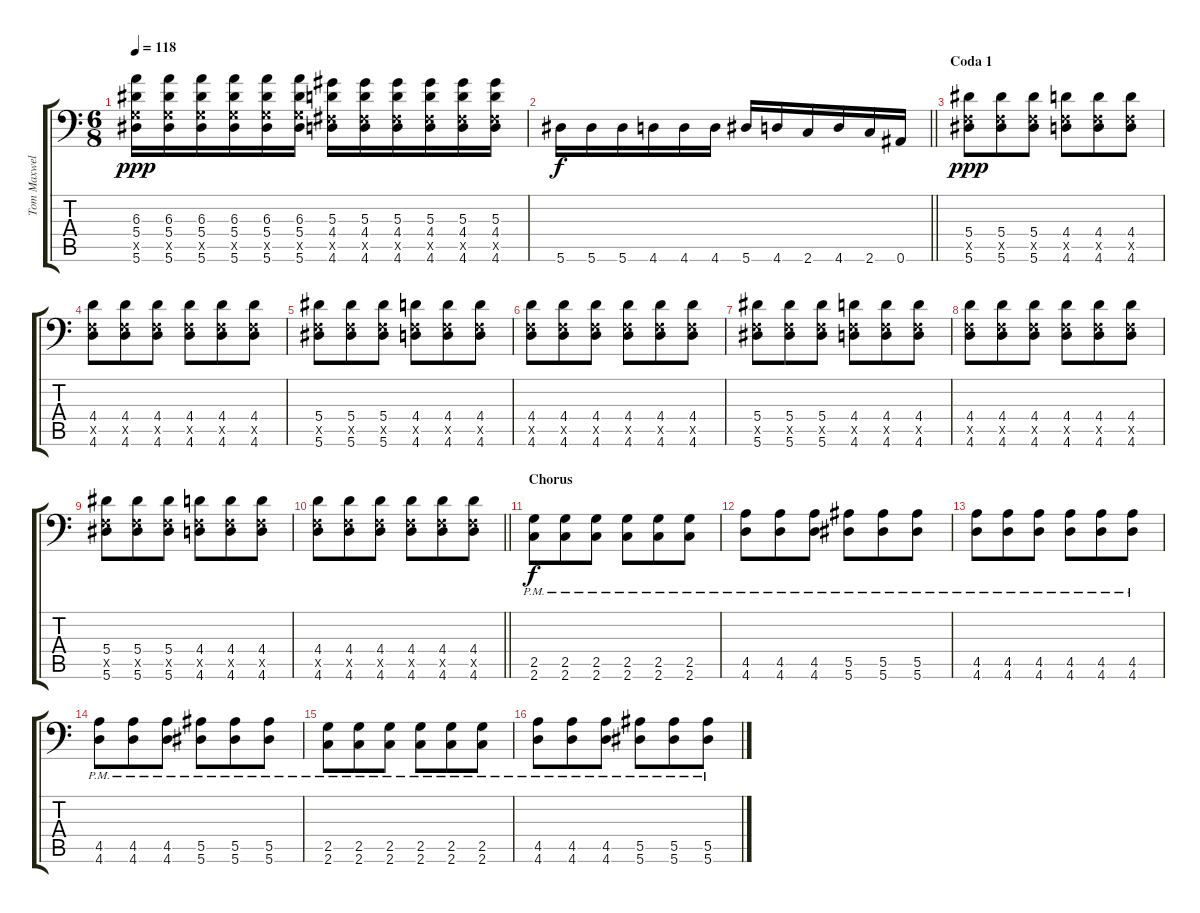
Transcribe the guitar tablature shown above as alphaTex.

\track ("Tom Maxwell [Lead]" "Tom Maxwel") {instrument distortionguitar}
\staff {score tabs}
\tuning (C4 G3 Eb3 Bb2 F2 Bb1) {hide}
\ts (6 8)
\tempo 118
\clef f4
\ks c
(6.3 5.4 2.5{x} 5.6).16{dy ppp} (6.3 5.4 2.5{x} 5.6).16 (6.3 5.4 2.5{x} 5.6).16 (6.3 5.4 2.5{x} 5.6).16 (6.3 5.4 2.5{x} 5.6).16 (6.3 5.4 2.5{x} 5.6).16 (5.3 4.4 1.5{x} 4.6).16 (5.3 4.4 1.5{x} 4.6).16 (5.3 4.4 1.5{x} 4.6).16 (5.3 4.4 1.5{x} 4.6).16 (5.3 4.4 1.5{x} 4.6).16 (5.3 4.4 1.5{x} 4.6).16 |
\barLineRight lightlight
5.6.16{dy f} 5.6.16 5.6.16 4.6.16 4.6.16 4.6.16 5.6.16 4.6.16 2.6.16 4.6.16 2.6.16 0.6.16 |
\section ("" "Coda 1")
(5.4 0.5{x} 5.6).8{dy ppp} (5.4 0.5{x} 5.6).8 (5.4 0.5{x} 5.6).8 (4.4 0.5{x} 4.6).8 (4.4 0.5{x} 4.6).8 (4.4 0.5{x} 4.6).8 |
(4.4 0.5{x} 4.6).8 (4.4 0.5{x} 4.6).8 (4.4 0.5{x} 4.6).8 (4.4 0.5{x} 4.6).8 (4.4 0.5{x} 4.6).8 (4.4 0.5{x} 4.6).8 |
(5.4 0.5{x} 5.6).8 (5.4 0.5{x} 5.6).8 (5.4 0.5{x} 5.6).8 (4.4 0.5{x} 4.6).8 (4.4 0.5{x} 4.6).8 (4.4 0.5{x} 4.6).8 |
(4.4 0.5{x} 4.6).8 (4.4 0.5{x} 4.6).8 (4.4 0.5{x} 4.6).8 (4.4 0.5{x} 4.6).8 (4.4 0.5{x} 4.6).8 (4.4 0.5{x} 4.6).8 |
(5.4 0.5{x} 5.6).8 (5.4 0.5{x} 5.6).8 (5.4 0.5{x} 5.6).8 (4.4 0.5{x} 4.6).8 (4.4 0.5{x} 4.6).8 (4.4 0.5{x} 4.6).8 |
(4.4 0.5{x} 4.6).8 (4.4 0.5{x} 4.6).8 (4.4 0.5{x} 4.6).8 (4.4 0.5{x} 4.6).8 (4.4 0.5{x} 4.6).8 (4.4 0.5{x} 4.6).8 |
(5.4 0.5{x} 5.6).8 (5.4 0.5{x} 5.6).8 (5.4 0.5{x} 5.6).8 (4.4 0.5{x} 4.6).8 (4.4 0.5{x} 4.6).8 (4.4 0.5{x} 4.6).8 |
\barLineRight lightlight
(4.4 0.5{x} 4.6).8 (4.4 0.5{x} 4.6).8 (4.4 0.5{x} 4.6).8 (4.4 0.5{x} 4.6).8 (4.4 0.5{x} 4.6).8 (4.4 0.5{x} 4.6).8 |
\section ("" "Chorus")
(2.5{pm} 2.6{pm}).8{dy f} (2.5{pm} 2.6{pm}).8 (2.5{pm} 2.6{pm}).8 (2.5{pm} 2.6{pm}).8 (2.5{pm} 2.6{pm}).8 (2.5{pm} 2.6{pm}).8 |
(4.5{pm} 4.6{pm}).8 (4.5{pm} 4.6{pm}).8 (4.5{pm} 4.6{pm}).8 (5.5{pm} 5.6{pm}).8 (5.5{pm} 5.6{pm}).8 (5.5{pm} 5.6{pm}).8 |
(4.5{pm} 4.6{pm}).8 (4.5{pm} 4.6{pm}).8 (4.5{pm} 4.6{pm}).8 (4.5{pm} 4.6{pm}).8 (4.5{pm} 4.6{pm}).8 (4.5{pm} 4.6{pm}).8 |
(4.5{pm} 4.6{pm}).8 (4.5{pm} 4.6{pm}).8 (4.5{pm} 4.6{pm}).8 (5.5{pm} 5.6{pm}).8 (5.5{pm} 5.6{pm}).8 (5.5{pm} 5.6{pm}).8 |
(2.5{pm} 2.6{pm}).8 (2.5{pm} 2.6{pm}).8 (2.5{pm} 2.6{pm}).8 (2.5{pm} 2.6{pm}).8 (2.5{pm} 2.6{pm}).8 (2.5{pm} 2.6{pm}).8 |
(4.5{pm} 4.6{pm}).8 (4.5{pm} 4.6{pm}).8 (4.5{pm} 4.6{pm}).8 (5.5{pm} 5.6{pm}).8 (5.5{pm} 5.6{pm}).8 (5.5{pm} 5.6{pm}).8
